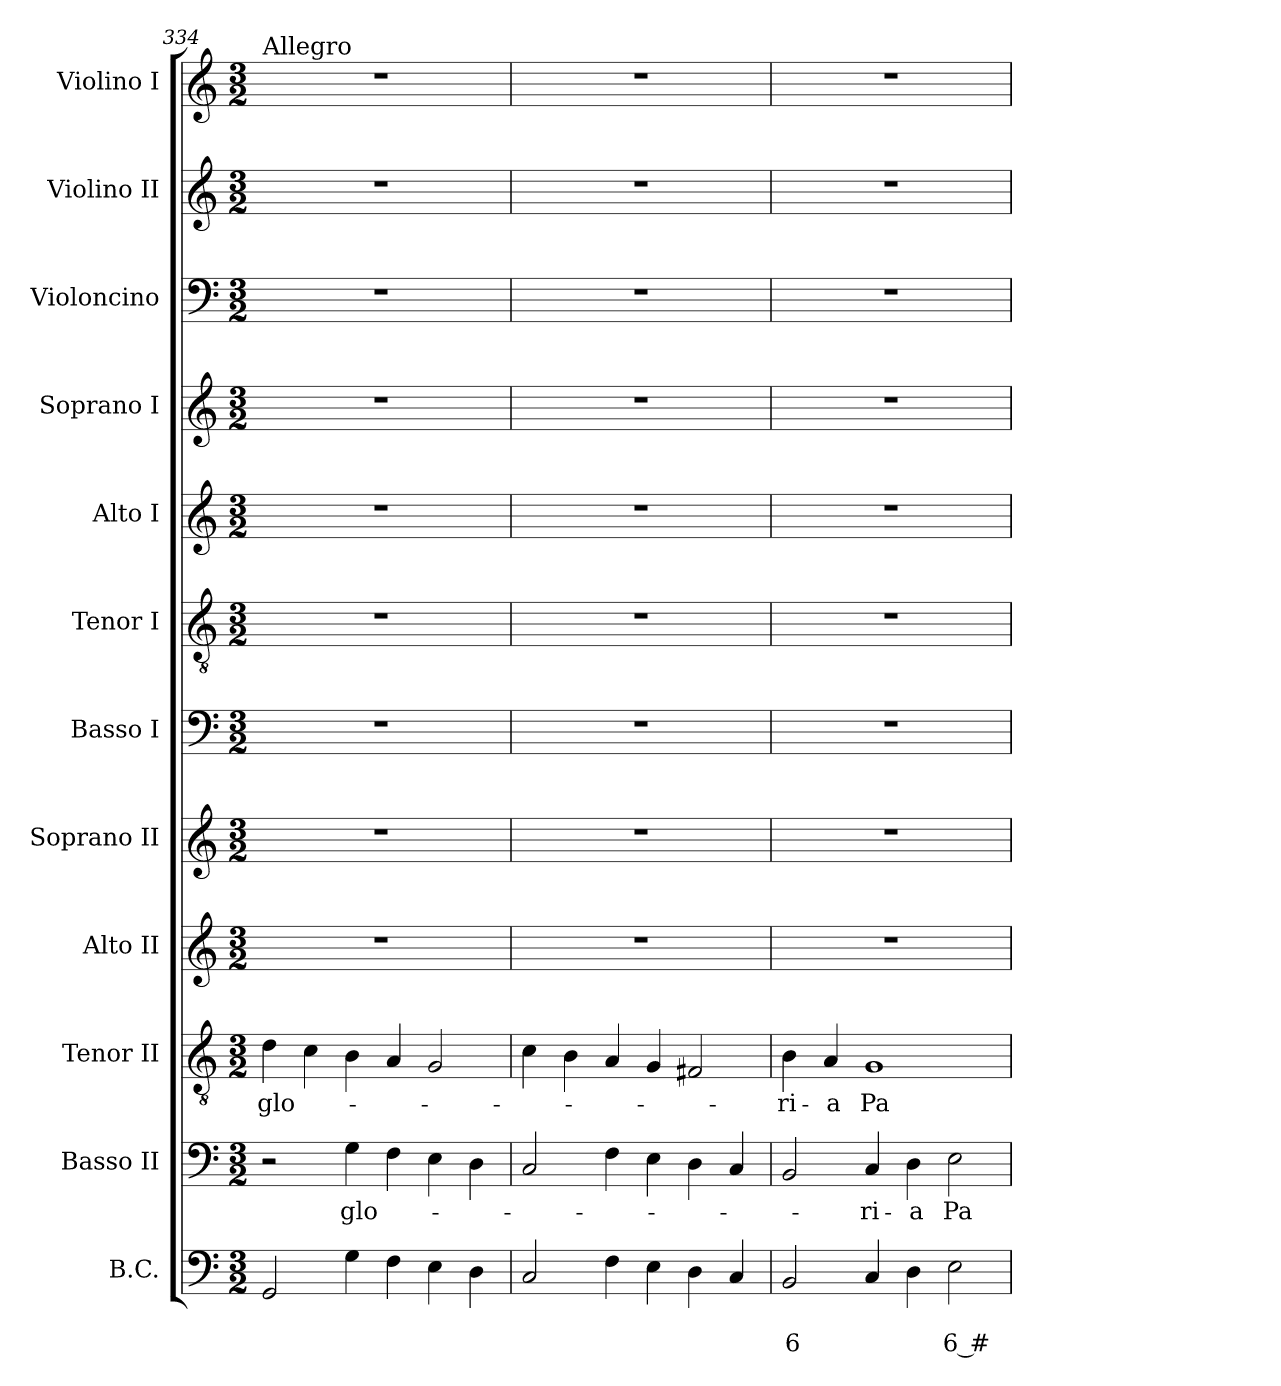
**kern	**text	**text	**kern	**text	**kern	**text	**kern	**kern	**kern	**kern	**kern	**kern	**kern	**kern	**kern
*part12	*part12	*part12	*part11	*part11	*part10	*part10	*part9	*part8	*part7	*part6	*part5	*part4	*part3	*part2	*part1
*staff12	*staff12	*staff12	*staff11	*staff11	*staff10	*staff10	*staff9	*staff8	*staff7	*staff6	*staff5	*staff4	*staff3	*staff2	*staff1
*I"B.C.	*	*	*I"Basso II	*	*I"Tenor II	*	*I"Alto II	*I"Soprano II	*I"Basso I	*I"Tenor I	*I"Alto I	*I"Soprano I	*I"Violoncino	*I"Violino II	*I"Violino I
*I'BC	*	*	*I'B 2	*	*I'T 2	*	*I'A 2	*I'S 2	*I'B 1	*I'T 1	*I'A 1	*I'S 1	*I'Vc.	*I'Vln. II	*I'Vln. I
!!LO:PB:g=z
*clefF4	*	*	*clefF4	*	*clefGv2	*	*clefG2	*clefG2	*clefF4	*clefGv2	*clefG2	*clefG2	*clefF4	*clefG2	*clefG2
*k[]	*	*	*k[]	*	*k[]	*	*k[]	*k[]	*k[]	*k[]	*k[]	*k[]	*k[]	*k[]	*k[]
*C:	*	*	*C:	*	*C:	*	*C:	*C:	*C:	*C:	*C:	*C:	*C:	*C:	*C:
*M3/2	*	*	*M3/2	*	*M3/2	*	*M3/2	*M3/2	*M3/2	*M3/2	*M3/2	*M3/2	*M3/2	*M3/2	*M3/2
=334	=334	=334	=334	=334	=334	=334	=334	=334	=334	=334	=334	=334	=334	=334	=334
!	!	!	!	!	!	!	!	!	!	!	!	!	!	!	!LO:TX:a:t=Allegro
!	!	!	!	!	!	!LO:LY:b	!	!	!	!	!	!	!	!	!
2GG/	.	.	2r	.	4d\	glo-	1.r	1.r	1.r	1.r	1.r	1.r	1.r	1.r	1.r
.	.	.	.	.	4c\	.	.	.	.	.	.	.	.	.	.
!	!	!	!	!LO:LY:b	!	!	!	!	!	!	!	!	!	!	!
4G\	.	.	4G\	glo-	4B\	.	.	.	.	.	.	.	.	.	.
4F\	.	.	4F\	.	4A/	.	.	.	.	.	.	.	.	.	.
4E\	.	.	4E\	.	2G/	.	.	.	.	.	.	.	.	.	.
4D\	.	.	4D\	.	.	.	.	.	.	.	.	.	.	.	.
=335	=335	=335	=335	=335	=335	=335	=335	=335	=335	=335	=335	=335	=335	=335	=335
2C/	.	.	2C/	.	4c\	.	1.r	1.r	1.r	1.r	1.r	1.r	1.r	1.r	1.r
.	.	.	.	.	4B\	.	.	.	.	.	.	.	.	.	.
4F\	.	.	4F\	.	4A/	.	.	.	.	.	.	.	.	.	.
4E\	.	.	4E\	.	4G/	.	.	.	.	.	.	.	.	.	.
4D\	.	.	4D\	.	2F#X/	.	.	.	.	.	.	.	.	.	.
4C/	.	.	4C/	.	.	.	.	.	.	.	.	.	.	.	.
=336	=336	=336	=336	=336	=336	=336	=336	=336	=336	=336	=336	=336	=336	=336	=336
!	!	!LO:LY:b	!	!	!	!	!	!	!	!	!	!	!	!	!
!	!	!	!	!	!	!LO:LY:b	!	!	!	!	!	!	!	!	!
2BB/	.	6	2BB/	.	4B\	-ri-	1.r	1.r	1.r	1.r	1.r	1.r	1.r	1.r	1.r
!	!	!	!	!	!	!LO:LY:b	!	!	!	!	!	!	!	!	!
.	.	.	.	.	4A/	-a	.	.	.	.	.	.	.	.	.
!	!	!	!	!LO:LY:b	!	!	!	!	!	!	!	!	!	!	!
!	!	!	!	!	!	!LO:LY:b	!	!	!	!	!	!	!	!	!
4C/	.	.	4C/	-ri-	1G	Pa-	.	.	.	.	.	.	.	.	.
!	!	!	!	!LO:LY:b	!	!	!	!	!	!	!	!	!	!	!
4D\	.	.	4D\	-a	.	.	.	.	.	.	.	.	.	.	.
!	!	!LO:LY:b	!	!	!	!	!	!	!	!	!	!	!	!	!
!	!	!	!	!LO:LY:b	!	!	!	!	!	!	!	!	!	!	!
2E\	.	6 #	2E\	Pa-	.	.	.	.	.	.	.	.	.	.	.
=	=	=	=	=	=	=	=	=	=	=	=	=	=	=	=
*-	*-	*-	*-	*-	*-	*-	*-	*-	*-	*-	*-	*-	*-	*-	*-
